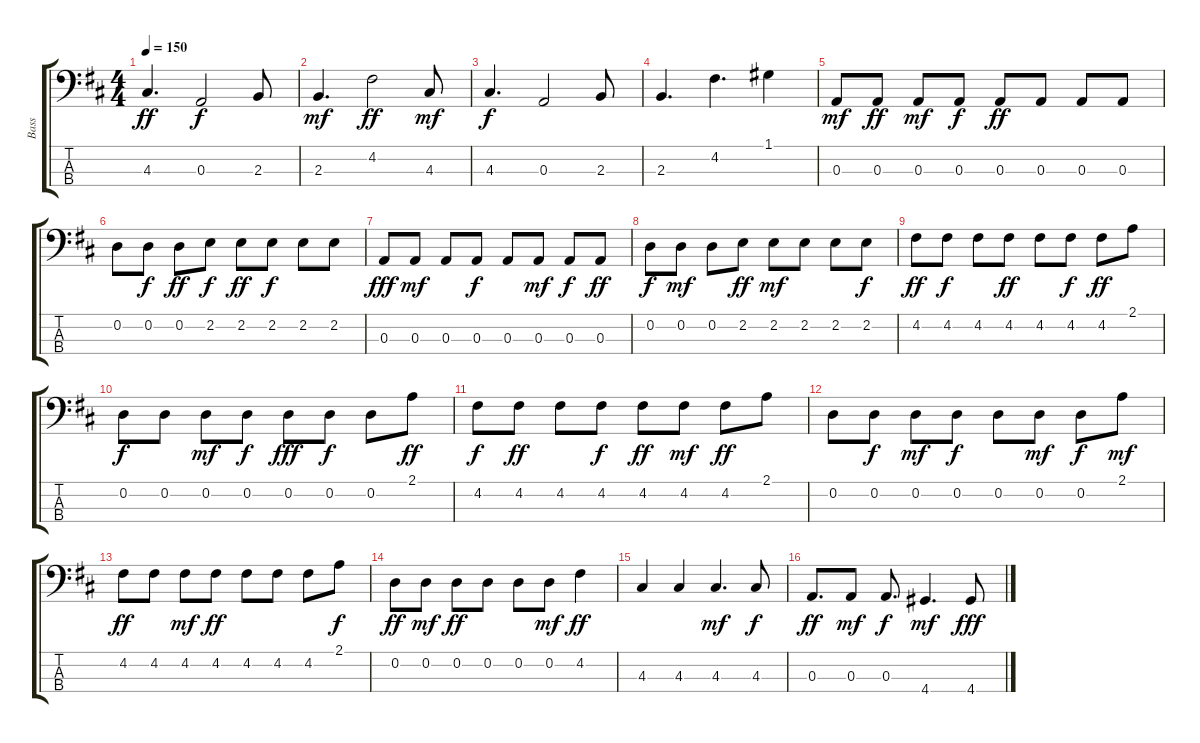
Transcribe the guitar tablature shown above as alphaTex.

\track ("Bass" "Bass") {instrument electricbassfinger}
\staff {score tabs}
\tuning (G2 D2 A1 E1) {hide}
\ts (4 4)
\tempo 150
\clef f4
\ks d
4.3.4{d dy ff} 0.3.2{dy f} 2.3.8 |
2.3.4{d dy mf} 4.2.2{dy ff} 4.3.8{dy mf} |
4.3.4{d dy f} 0.3.2 2.3.8 |
2.3.4{d} 4.2.4{d} 1.1.4 |
0.3.8{dy mf} 0.3.8{dy ff} 0.3.8{dy mf} 0.3.8{dy f} 0.3.8{dy ff} 0.3.8 0.3.8 0.3.8 |
0.2.8 0.2.8{dy f} 0.2.8{dy ff} 2.2.8{dy f} 2.2.8{dy ff} 2.2.8{dy f} 2.2.8 2.2.8 |
0.3.8{dy fff} 0.3.8{dy mf} 0.3.8 0.3.8{dy f} 0.3.8 0.3.8{dy mf} 0.3.8{dy f} 0.3.8{dy ff} |
0.2.8{dy f} 0.2.8{dy mf} 0.2.8 2.2.8{dy ff} 2.2.8{dy mf} 2.2.8 2.2.8 2.2.8{dy f} |
4.2.8{dy ff} 4.2.8{dy f} 4.2.8 4.2.8{dy ff} 4.2.8 4.2.8{dy f} 4.2.8{dy ff} 2.1.8 |
0.2.8{dy f} 0.2.8 0.2.8{dy mf} 0.2.8{dy f} 0.2.8{dy fff} 0.2.8{dy f} 0.2.8 2.1.8{dy ff} |
4.2.8{dy f} 4.2.8{dy ff} 4.2.8 4.2.8{dy f} 4.2.8{dy ff} 4.2.8{dy mf} 4.2.8{dy ff} 2.1.8 |
0.2.8 0.2.8{dy f} 0.2.8{dy mf} 0.2.8{dy f} 0.2.8 0.2.8{dy mf} 0.2.8{dy f} 2.1.8{dy mf} |
4.2.8{dy ff} 4.2.8 4.2.8{dy mf} 4.2.8{dy ff} 4.2.8 4.2.8 4.2.8 2.1.8{dy f} |
0.2.8{dy ff} 0.2.8{dy mf} 0.2.8{dy ff} 0.2.8 0.2.8 0.2.8{dy mf} 4.2.4{dy ff} |
4.3.4 4.3.4 4.3.4{d dy mf} 4.3.8{dy f} |
0.3.8{d dy ff} 0.3.8{dy mf} 0.3.8{d dy f} 4.4.4{d dy mf} 4.4.8{dy fff}
